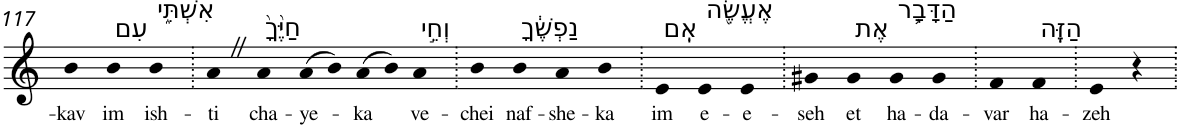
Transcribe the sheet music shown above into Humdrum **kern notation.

**kern	**text
*part1	*part1
*staff1	*staff1
*I"Piano	*
*I'Pno	*
!!LO:PB:g=z
*clefG2	*
*k[]	*
=117	=117
!	!LO:LY:b
4b	-kav
!LO:TX:a:t=עִם	!
!	!LO:LY:b
4b	im
!LO:TX:a:t=אִשְׁתִּ֑י	!
!	!LO:LY:b
4b	ish-
=118.	=118.
!	!LO:LY:b
4aZ	-ti
!LO:TX:a:t=חַיֶּ֙ךָ֙	!
!	!LO:LY:b
4a	cha-
!	!LO:LY:b
(>8a	-ye-
8b)	.
!	!LO:LY:b
(>8a	-ka
8b)	.
!LO:TX:a:t=וְחֵ֣י	!
!	!LO:LY:b
4a	ve-
=119.	=119.
!	!LO:LY:b
4b	-chei
!LO:TX:a:t=נַפְשֶׁ֔ךָ	!
!	!LO:LY:b
4b	naf-
!	!LO:LY:b
4a	-she-
!	!LO:LY:b
4b	-ka
=120.	=120.
!LO:TX:a:t=אִֽם	!
!	!LO:LY:b
4e	im
!LO:TX:a:t=אֶעֱשֶׂ֖ה	!
!	!LO:LY:b
4e	e-
!	!LO:LY:b
4e	-e-
=121.	=121.
!	!LO:LY:b
4g#X	-seh
!LO:TX:a:t=אֶת	!
!	!LO:LY:b
4g#	et
!LO:TX:a:t=הַדָּבָ֥ר	!
!	!LO:LY:b
4g#	ha-
!	!LO:LY:b
4g#	-da-
=122.	=122.
!	!LO:LY:b
4f	-var
!LO:TX:a:t=הַזֶּֽה	!
!	!LO:LY:b
4f	ha-
=123.	=123.
!	!LO:LY:b
4e	-zeh
4r	.
=.	=.
*-	*-
